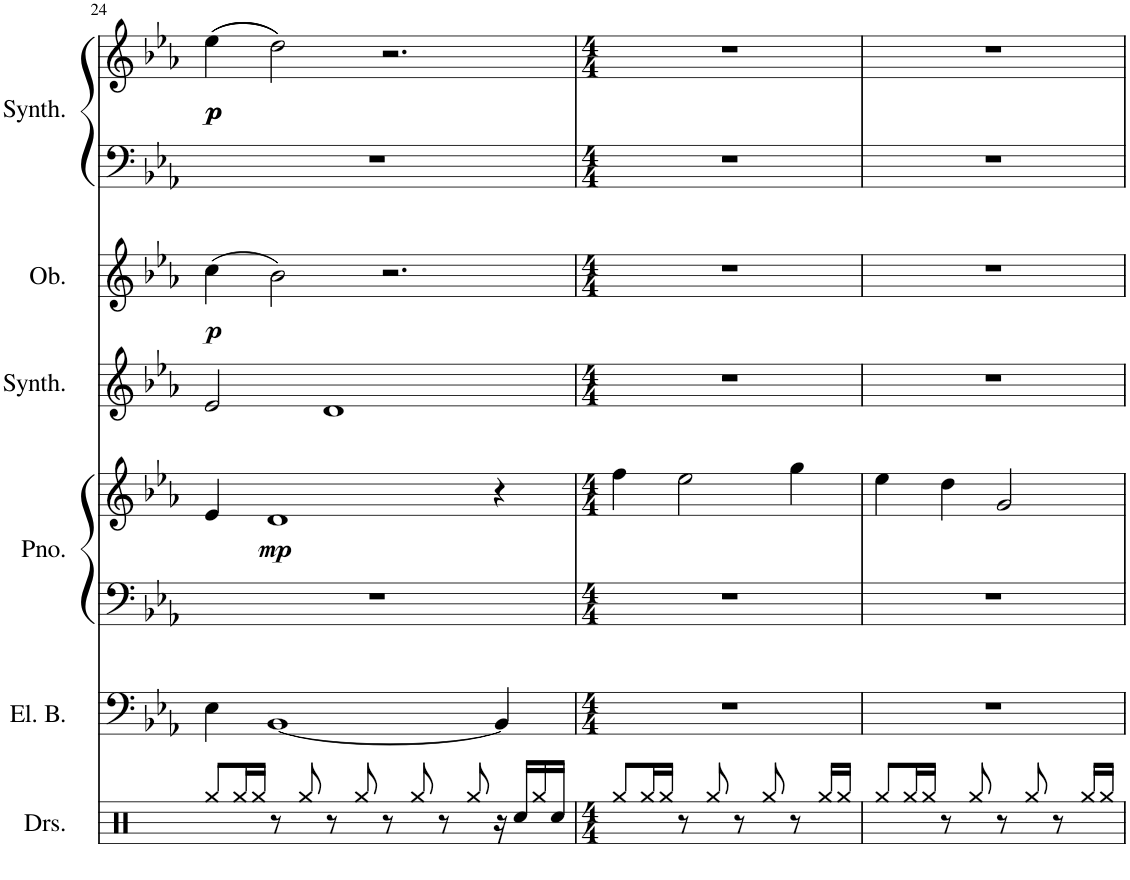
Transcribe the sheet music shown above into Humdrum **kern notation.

**kern	**kern	**kern	**kern	**dynam	**kern	**kern	**dynam	**kern	**kern	**dynam
*part6	*part5	*part4	*part4	*part4	*part3	*part2	*part2	*part1	*part1	*part1
*staff8	*staff7	*staff6	*staff5	*staff5/6	*staff4	*staff3	*staff3	*staff2	*staff1	*staff1/2
*I"Drumset	*I"Electric Bass	*I"Piano	*	*	*I"String Synthesizer	*I"Lead synth	*	*I"Atmosphere Synthesizer	*	*
*I'Drs.	*I'El. B.	*I'Pno.	*	*	*I'Synth.	*	*	*I'Synth.	*	*
!!LO:PB:g=z
*clefX	*clefF4	*clefF4	*clefG2	*	*clefG2	*clefG2	*	*clefF4	*clefG2	*
*	*Trd7c12	*	*	*	*	*	*	*	*	*
*k[]	*k[b-e-a-]	*k[b-e-a-]	*k[b-e-a-]	*	*k[b-e-a-]	*k[b-e-a-]	*	*k[b-e-a-]	*k[b-e-a-]	*
*M6/4	*M6/4	*M6/4	*M6/4	*	*M6/4	*M6/4	*	*M6/4	*M6/4	*
=24	=24	=24	=24	=24	=24	=24	=24	=24	=24	=24
!	!	!	!	!	!	!	!LO:DY:b	!	!	!LO:DY:b
!	!	!	!	!	!	!	!	!	!	!LO:DY:n=1:b
8Rgg/L	4E-\	1.r	4e-/	.	2e-/	(4cc\	p	1.r	((4ee-\	p p
16Rgg/L	.	.	.	.	.	.	.	.	.	.
16Rgg/JJ	.	.	.	.	.	.	.	.	.	.
!	!	!	!	!LO:DY:b	!	!	!	!	!	!
8r	[1BB-	.	1d	mp	.	2b-\)	.	.	2dd\))	.
8Rgg/	.	.	.	.	.	.	.	.	.	.
8r	.	.	.	.	1d	.	.	.	.	.
8Rgg/	.	.	.	.	.	.	.	.	.	.
8r	.	.	.	.	.	2.r	.	.	2.r	.
8Rgg/	.	.	.	.	.	.	.	.	.	.
8r	.	.	.	.	.	.	.	.	.	.
8Rgg/	.	.	.	.	.	.	.	.	.	.
16r	4BB-/]	.	4r	.	.	.	.	.	.	.
16Rcc/LL	.	.	.	.	.	.	.	.	.	.
16Rgg/	.	.	.	.	.	.	.	.	.	.
16Rcc/JJ	.	.	.	.	.	.	.	.	.	.
=25	=25	=25	=25	=25	=25	=25	=25	=25	=25	=25
*M4/4	*M4/4	*M4/4	*M4/4	*	*M4/4	*M4/4	*	*M4/4	*M4/4	*
8Rgg/L	1r	1r	4ff\	.	1r	1r	.	1r	1r	.
16Rgg/L	.	.	.	.	.	.	.	.	.	.
16Rgg/JJ	.	.	.	.	.	.	.	.	.	.
8r	.	.	2ee-\	.	.	.	.	.	.	.
8Rgg/	.	.	.	.	.	.	.	.	.	.
8r	.	.	.	.	.	.	.	.	.	.
8Rgg/	.	.	.	.	.	.	.	.	.	.
8r	.	.	4gg\	.	.	.	.	.	.	.
16Rgg/LL	.	.	.	.	.	.	.	.	.	.
16Rgg/JJ	.	.	.	.	.	.	.	.	.	.
=26	=26	=26	=26	=26	=26	=26	=26	=26	=26	=26
8Rgg/L	1r	1r	4ee-\	.	1r	1r	.	1r	1r	.
16Rgg/L	.	.	.	.	.	.	.	.	.	.
16Rgg/JJ	.	.	.	.	.	.	.	.	.	.
8r	.	.	4dd\	.	.	.	.	.	.	.
8Rgg/	.	.	.	.	.	.	.	.	.	.
8r	.	.	2g/	.	.	.	.	.	.	.
8Rgg/	.	.	.	.	.	.	.	.	.	.
8r	.	.	.	.	.	.	.	.	.	.
16Rgg/LL	.	.	.	.	.	.	.	.	.	.
16Rgg/JJ	.	.	.	.	.	.	.	.	.	.
=	=	=	=	=	=	=	=	=	=	=
*-	*-	*-	*-	*-	*-	*-	*-	*-	*-	*-
